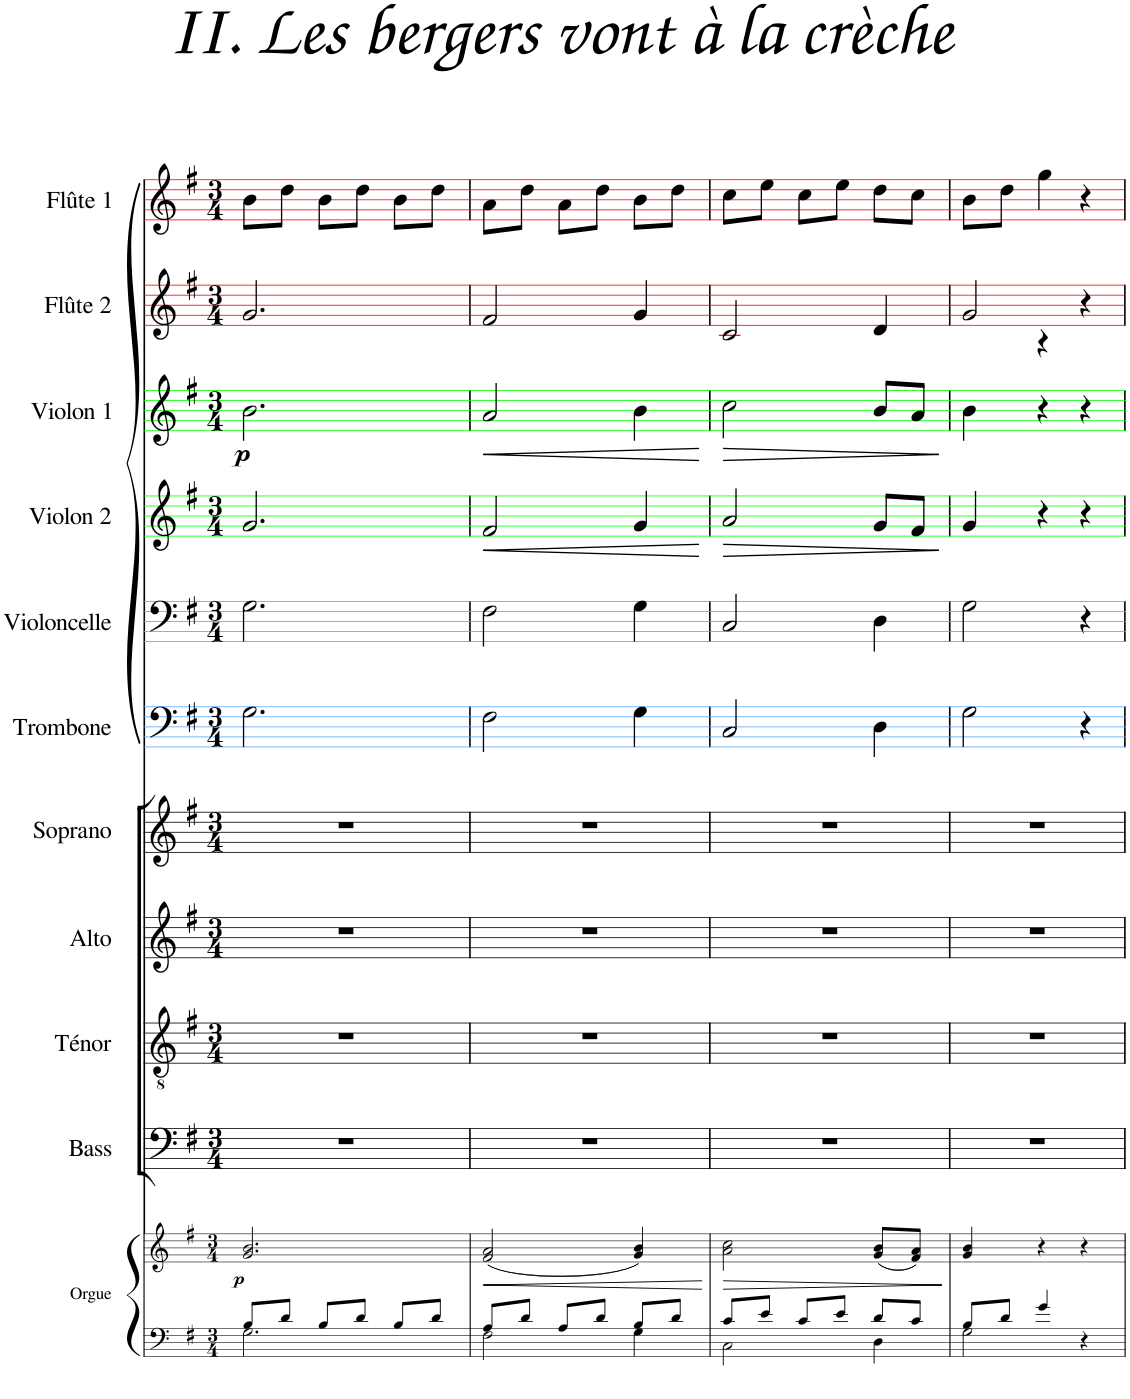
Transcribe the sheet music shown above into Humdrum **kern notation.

**kern	**kern	**dynam	**kern	**kern	**kern	**kern	**kern	**kern	**kern	**dynam	**kern	**dynam	**kern	**kern
*part11	*part11	*part11	*part10	*part9	*part8	*part7	*part6	*part5	*part4	*part4	*part3	*part3	*part2	*part1
*staff12	*staff11	*staff11/12	*staff10	*staff9	*staff8	*staff7	*staff6	*staff5	*staff4	*staff4	*staff3	*staff3	*staff2	*staff1
*I"Orgue	*	*	*I"Bass	*I"Ténor	*I"Alto	*I"Soprano	*I"Trombone	*I"Violoncelle	*I"Violon 2	*	*I"Violon 1	*	*I"Flûte 2	*I"Flûte 1
*I'Org.	*	*	*I'B.	*I'T.	*I'A.	*I'S.	*I'Tbn.	*I'Vlc	*I'Vln.2	*	*I'Vln.1	*	*I'Fl.2	*I'Fl.1
*stria5	*stria5	*	*	*	*	*	*stria5	*stria5	*stria5	*	*stria5	*	*stria5	*stria5
*clefF4	*clefG2	*	*clefF4	*clefGv2	*clefG2	*clefG2	*clefF4	*clefF4	*clefG2	*	*clefG2	*	*clefG2	*clefG2
*k[f#]	*k[f#]	*	*k[f#]	*k[f#]	*k[f#]	*k[f#]	*k[f#]	*k[f#]	*k[f#]	*	*k[f#]	*	*k[f#]	*k[f#]
*M3/4	*M3/4	*	*M3/4	*M3/4	*M3/4	*M3/4	*M3/4	*M3/4	*M3/4	*	*M3/4	*	*M3/4	*M3/4
=1	=1	=1	=1	=1	=1	=1	=1	=1	=1	=1	=1	=1	=1	=1
*^	*	*	*	*	*	*	*	*	*	*	*	*	*	*
!	!	!	!LO:DY:b	!	!	!	!	!	!	!	!	!	!LO:DY:b	!	!
8B/L	2.G\	2.g/ 2.b/	p	2.r	2.r	2.r	2.r	2.G\	2.G\	2.g/	.	2.b\	p	2.g/	8b\L
8d/J	.	.	.	.	.	.	.	.	.	.	.	.	.	.	8dd\J
8B/L	.	.	.	.	.	.	.	.	.	.	.	.	.	.	8b\L
8d/J	.	.	.	.	.	.	.	.	.	.	.	.	.	.	8dd\J
8B/L	.	.	.	.	.	.	.	.	.	.	.	.	.	.	8b\L
8d/J	.	.	.	.	.	.	.	.	.	.	.	.	.	.	8dd\J
=2	=2	=2	=2	=2	=2	=2	=2	=2	=2	=2	=2	=2	=2	=2	=2
!	!	!	!LO:HP:b	!	!	!	!	!	!	!	!LO:HP:b	!	!LO:HP:b	!	!
8A/L	2F#\	(2f#/ 2a/	<	2.r	2.r	2.r	2.r	2F#\	2F#\	2f#/	<	2a/	<	2f#/	8a\L
8d/J	.	.	.	.	.	.	.	.	.	.	.	.	.	.	8dd\J
8A/L	.	.	.	.	.	.	.	.	.	.	.	.	.	.	8a\L
8d/J	.	.	.	.	.	.	.	.	.	.	.	.	.	.	8dd\J
8B/L	4G\	4g/ 4b/)	.	.	.	.	.	4G\	4G\	4g/	.	4b\	.	4g/	8b\L
8d/J	.	.	.	.	.	.	.	.	.	.	.	.	.	.	8dd\J
*v	*v	*	*	*	*	*	*	*	*	*	*	*	*	*	*
.	.	[	.	.	.	.	.	.	.	[	.	[	.	.
=3	=3	=3	=3	=3	=3	=3	=3	=3	=3	=3	=3	=3	=3	=3
*^	*	*	*	*	*	*	*	*	*	*	*	*	*	*
!	!	!	!LO:HP:b	!	!	!	!	!	!	!	!LO:HP:b	!	!LO:HP:b	!	!
8c/L	2C\	2a\ 2cc\	>	2.r	2.r	2.r	2.r	2C/	2C/	2a/	>	2cc\	>	2c/	8cc\L
8e/J	.	.	.	.	.	.	.	.	.	.	.	.	.	.	8ee\J
8c/L	.	.	.	.	.	.	.	.	.	.	.	.	.	.	8cc\L
8e/J	.	.	.	.	.	.	.	.	.	.	.	.	.	.	8ee\J
8d/L	4D\	(8g/ 8b/L	.	.	.	.	.	4D\	4D\	8g/L	.	8b/L	.	4d/	8dd\L
8c/J	.	8f#/ 8a/J)	.	.	.	.	.	.	.	8f#/J	.	8a/J	.	.	8cc\J
*v	*v	*	*	*	*	*	*	*	*	*	*	*	*	*	*
.	.	]	.	.	.	.	.	.	.	]	.	]	.	.
=4	=4	=4	=4	=4	=4	=4	=4	=4	=4	=4	=4	=4	=4	=4
*^	*	*	*	*	*	*	*	*	*	*	*	*	*^	*
8B/L	2G\	4g/ 4b/	.	2.r	2.r	2.r	2.r	2G\	2G\	4g/	.	4b\	.	2g/	4ryy	8b\L
8d/J	.	.	.	.	.	.	.	.	.	.	.	.	.	.	.	8dd\J
4g/	.	4r	.	.	.	.	.	.	.	4r	.	4r	.	.	4r	4gg\
4r	4ryy	4r	.	.	.	.	.	4r	4r	4r	.	4r	.	4r	4ryy	4r
*v	*v	*	*	*	*	*	*	*	*	*	*	*	*	*v	*v	*
=	=	=	=	=	=	=	=	=	=	=	=	=	=	=
*-	*-	*-	*-	*-	*-	*-	*-	*-	*-	*-	*-	*-	*-	*-
